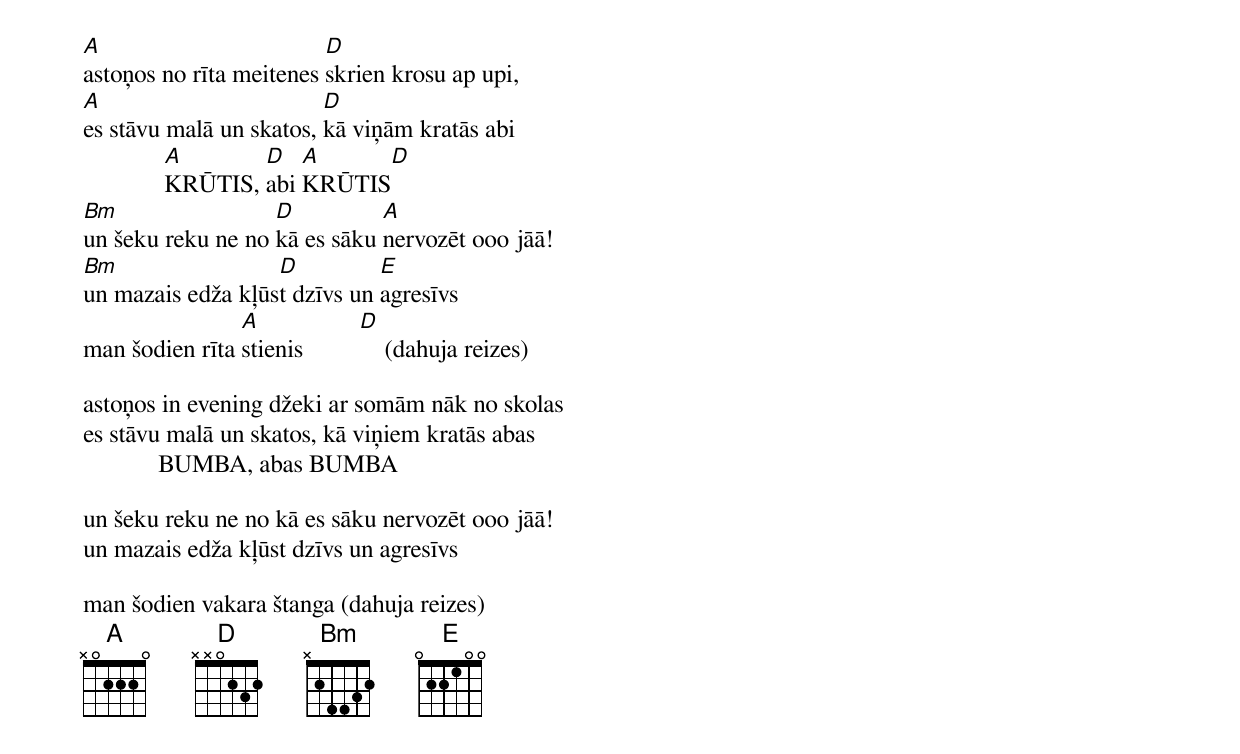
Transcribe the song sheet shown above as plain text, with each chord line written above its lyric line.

A                        D
astoņos no rīta meitenes skrien krosu ap upi,
A                        D
es stāvu malā un skatos, kā viņām kratās abi
             A       D   A         D
             KRŪTIS, abi KRŪTIS
Bm                 D          A
un šeku reku ne no kā es sāku nervozēt ooo jāā!
Bm                 D          E
un mazais edža kļūst dzīvs un agresīvs
                A               D
man šodien rīta stienis             (dahuja reizes)

astoņos in evening džeki ar somām nāk no skolas
es stāvu malā un skatos, kā viņiem kratās abas
            BUMBA, abas BUMBA

un šeku reku ne no kā es sāku nervozēt ooo jāā!
un mazais edža kļūst dzīvs un agresīvs

man šodien vakara štanga (dahuja reizes)
